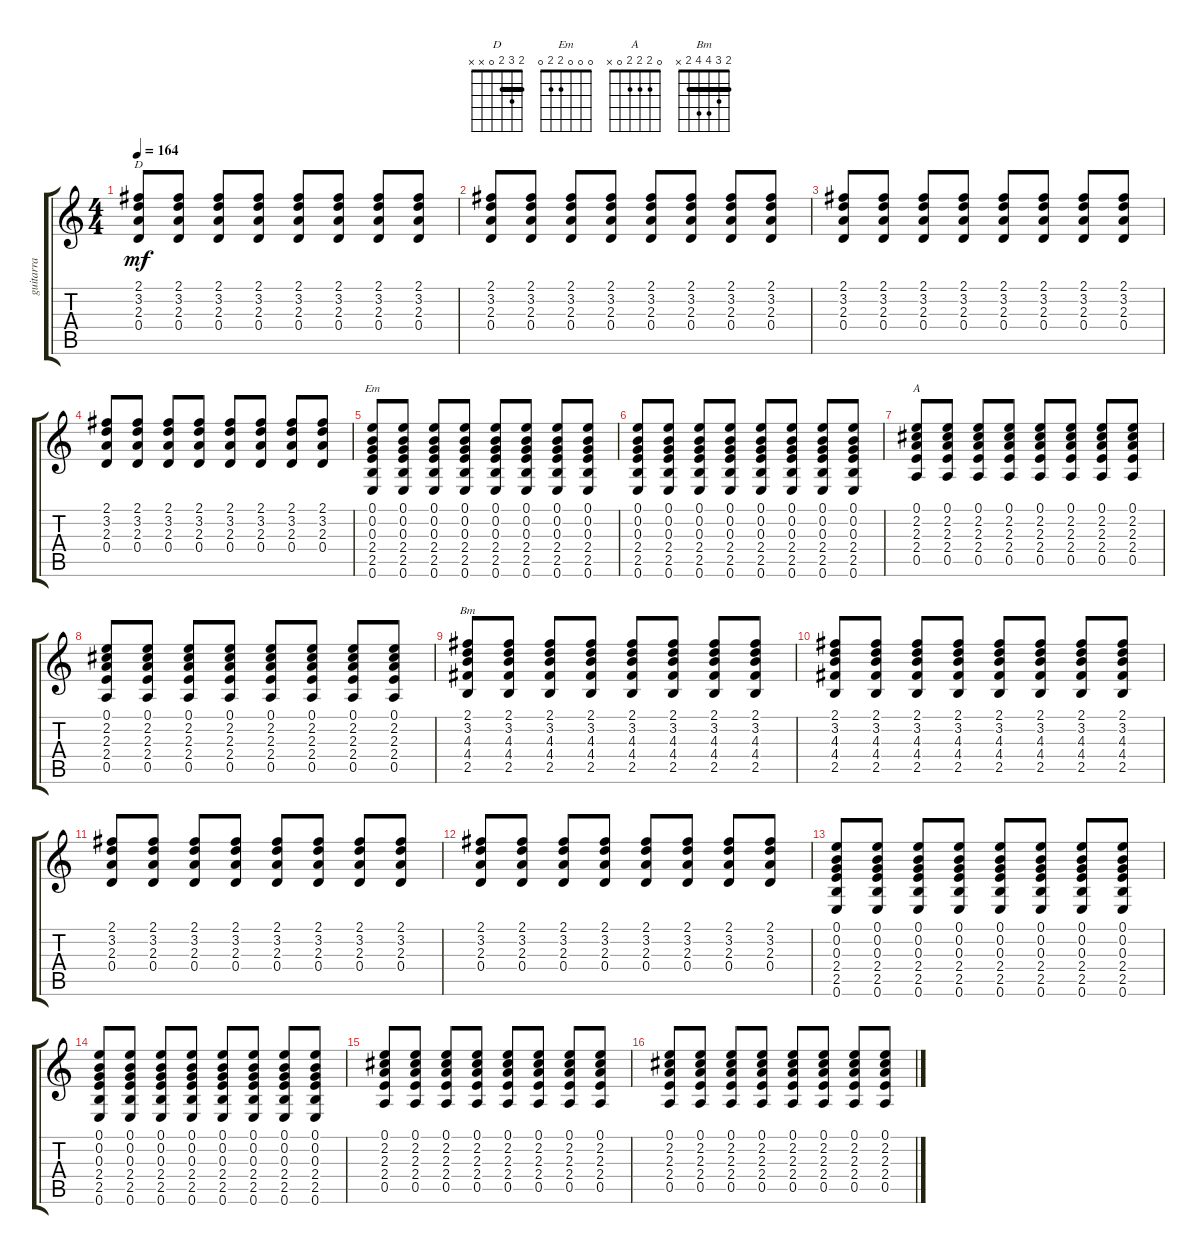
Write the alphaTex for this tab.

\track ("guitarra" "guitarra") {instrument distortionguitar}
\staff {score tabs}
\tuning (E4 B3 G3 D3 A2 E2) {hide}
\chord ("D" 2 3 2 0 x x) {barre 2}
\chord ("Em" 0 0 0 2 2 0)
\chord ("A" 0 2 2 2 0 x)
\chord ("Bm" 2 3 4 4 2 x) {barre 2}
\ts (4 4)
\tempo 164
\clef g2
\ks c
(2.1 3.2 2.3 0.4).8{ch "D" dy mf} (2.1 3.2 2.3 0.4).8 (2.1 3.2 2.3 0.4).8 (2.1 3.2 2.3 0.4).8 (2.1 3.2 2.3 0.4).8 (2.1 3.2 2.3 0.4).8 (2.1 3.2 2.3 0.4).8 (2.1 3.2 2.3 0.4).8 |
(2.1 3.2 2.3 0.4).8 (2.1 3.2 2.3 0.4).8 (2.1 3.2 2.3 0.4).8 (2.1 3.2 2.3 0.4).8 (2.1 3.2 2.3 0.4).8 (2.1 3.2 2.3 0.4).8 (2.1 3.2 2.3 0.4).8 (2.1 3.2 2.3 0.4).8 |
(2.1 3.2 2.3 0.4).8 (2.1 3.2 2.3 0.4).8 (2.1 3.2 2.3 0.4).8 (2.1 3.2 2.3 0.4).8 (2.1 3.2 2.3 0.4).8 (2.1 3.2 2.3 0.4).8 (2.1 3.2 2.3 0.4).8 (2.1 3.2 2.3 0.4).8 |
(2.1 3.2 2.3 0.4).8 (2.1 3.2 2.3 0.4).8 (2.1 3.2 2.3 0.4).8 (2.1 3.2 2.3 0.4).8 (2.1 3.2 2.3 0.4).8 (2.1 3.2 2.3 0.4).8 (2.1 3.2 2.3 0.4).8 (2.1 3.2 2.3 0.4).8 |
(0.1 0.2 0.3 2.4 2.5 0.6).8{ch "Em"} (0.1 0.2 0.3 2.4 2.5 0.6).8 (0.1 0.2 0.3 2.4 2.5 0.6).8 (0.1 0.2 0.3 2.4 2.5 0.6).8 (0.1 0.2 0.3 2.4 2.5 0.6).8 (0.1 0.2 0.3 2.4 2.5 0.6).8 (0.1 0.2 0.3 2.4 2.5 0.6).8 (0.1 0.2 0.3 2.4 2.5 0.6).8 |
(0.1 0.2 0.3 2.4 2.5 0.6).8 (0.1 0.2 0.3 2.4 2.5 0.6).8 (0.1 0.2 0.3 2.4 2.5 0.6).8 (0.1 0.2 0.3 2.4 2.5 0.6).8 (0.1 0.2 0.3 2.4 2.5 0.6).8 (0.1 0.2 0.3 2.4 2.5 0.6).8 (0.1 0.2 0.3 2.4 2.5 0.6).8 (0.1 0.2 0.3 2.4 2.5 0.6).8 |
(0.1 2.2 2.3 2.4 0.5).8{ch "A"} (0.1 2.2 2.3 2.4 0.5).8 (0.1 2.2 2.3 2.4 0.5).8 (0.1 2.2 2.3 2.4 0.5).8 (0.1 2.2 2.3 2.4 0.5).8 (0.1 2.2 2.3 2.4 0.5).8 (0.1 2.2 2.3 2.4 0.5).8 (0.1 2.2 2.3 2.4 0.5).8 |
(0.1 2.2 2.3 2.4 0.5).8 (0.1 2.2 2.3 2.4 0.5).8 (0.1 2.2 2.3 2.4 0.5).8 (0.1 2.2 2.3 2.4 0.5).8 (0.1 2.2 2.3 2.4 0.5).8 (0.1 2.2 2.3 2.4 0.5).8 (0.1 2.2 2.3 2.4 0.5).8 (0.1 2.2 2.3 2.4 0.5).8 |
(2.1 3.2 4.3 4.4 2.5).8{ch "Bm"} (2.1 3.2 4.3 4.4 2.5).8 (2.1 3.2 4.3 4.4 2.5).8 (2.1 3.2 4.3 4.4 2.5).8 (2.1 3.2 4.3 4.4 2.5).8 (2.1 3.2 4.3 4.4 2.5).8 (2.1 3.2 4.3 4.4 2.5).8 (2.1 3.2 4.3 4.4 2.5).8 |
(2.1 3.2 4.3 4.4 2.5).8 (2.1 3.2 4.3 4.4 2.5).8 (2.1 3.2 4.3 4.4 2.5).8 (2.1 3.2 4.3 4.4 2.5).8 (2.1 3.2 4.3 4.4 2.5).8 (2.1 3.2 4.3 4.4 2.5).8 (2.1 3.2 4.3 4.4 2.5).8 (2.1 3.2 4.3 4.4 2.5).8 |
(2.1 3.2 2.3 0.4).8 (2.1 3.2 2.3 0.4).8 (2.1 3.2 2.3 0.4).8 (2.1 3.2 2.3 0.4).8 (2.1 3.2 2.3 0.4).8 (2.1 3.2 2.3 0.4).8 (2.1 3.2 2.3 0.4).8 (2.1 3.2 2.3 0.4).8 |
(2.1 3.2 2.3 0.4).8 (2.1 3.2 2.3 0.4).8 (2.1 3.2 2.3 0.4).8 (2.1 3.2 2.3 0.4).8 (2.1 3.2 2.3 0.4).8 (2.1 3.2 2.3 0.4).8 (2.1 3.2 2.3 0.4).8 (2.1 3.2 2.3 0.4).8 |
(0.1 0.2 0.3 2.4 2.5 0.6).8 (0.1 0.2 0.3 2.4 2.5 0.6).8 (0.1 0.2 0.3 2.4 2.5 0.6).8 (0.1 0.2 0.3 2.4 2.5 0.6).8 (0.1 0.2 0.3 2.4 2.5 0.6).8 (0.1 0.2 0.3 2.4 2.5 0.6).8 (0.1 0.2 0.3 2.4 2.5 0.6).8 (0.1 0.2 0.3 2.4 2.5 0.6).8 |
(0.1 0.2 0.3 2.4 2.5 0.6).8 (0.1 0.2 0.3 2.4 2.5 0.6).8 (0.1 0.2 0.3 2.4 2.5 0.6).8 (0.1 0.2 0.3 2.4 2.5 0.6).8 (0.1 0.2 0.3 2.4 2.5 0.6).8 (0.1 0.2 0.3 2.4 2.5 0.6).8 (0.1 0.2 0.3 2.4 2.5 0.6).8 (0.1 0.2 0.3 2.4 2.5 0.6).8 |
(0.1 2.2 2.3 2.4 0.5).8 (0.1 2.2 2.3 2.4 0.5).8 (0.1 2.2 2.3 2.4 0.5).8 (0.1 2.2 2.3 2.4 0.5).8 (0.1 2.2 2.3 2.4 0.5).8 (0.1 2.2 2.3 2.4 0.5).8 (0.1 2.2 2.3 2.4 0.5).8 (0.1 2.2 2.3 2.4 0.5).8 |
(0.1 2.2 2.3 2.4 0.5).8 (0.1 2.2 2.3 2.4 0.5).8 (0.1 2.2 2.3 2.4 0.5).8 (0.1 2.2 2.3 2.4 0.5).8 (0.1 2.2 2.3 2.4 0.5).8 (0.1 2.2 2.3 2.4 0.5).8 (0.1 2.2 2.3 2.4 0.5).8 (0.1 2.2 2.3 2.4 0.5).8
